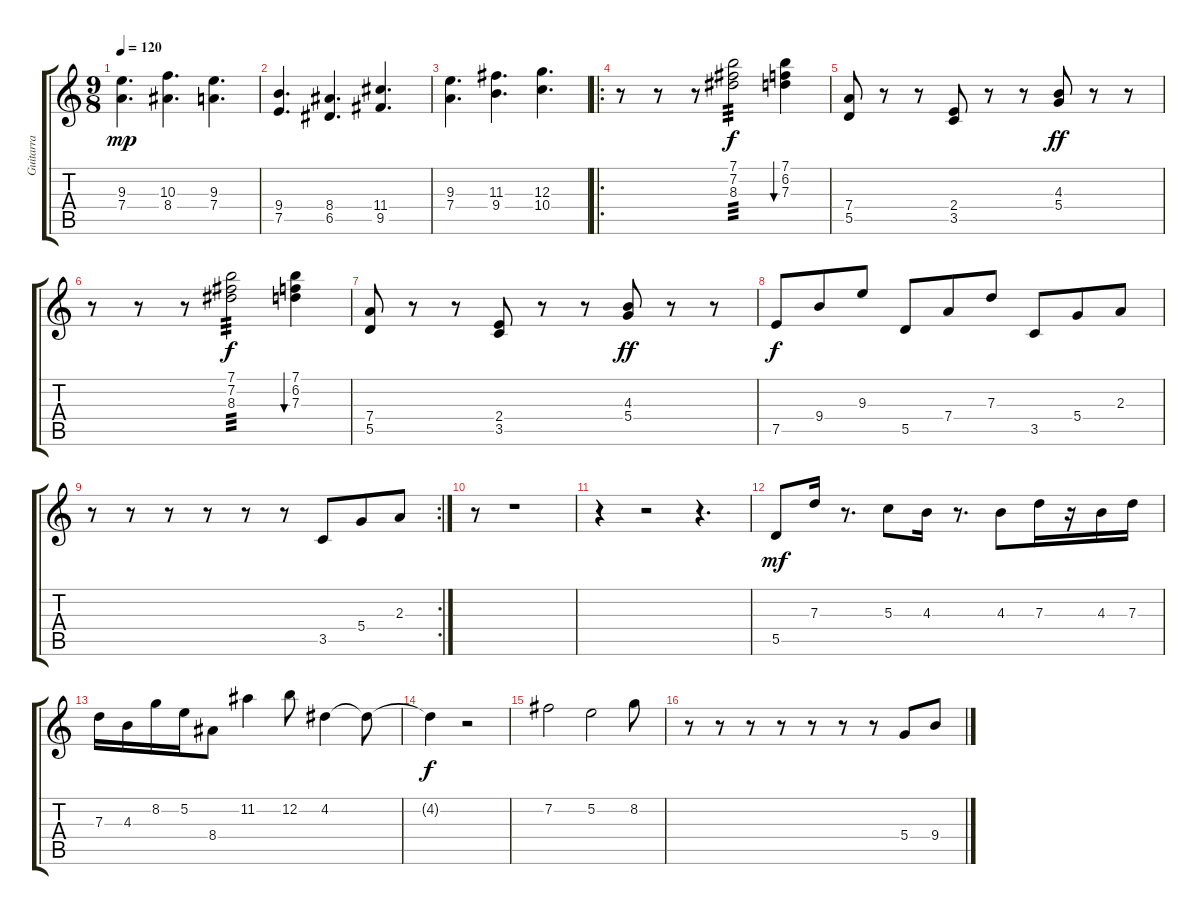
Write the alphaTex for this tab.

\track ("Guitarra" "Guitarra") {instrument overdrivenguitar}
\staff {score tabs}
\tuning (E4 B3 G3 D3 A2 E2) {hide}
\ts (9 8)
\tempo 120
\clef g2
\ks c
(9.3 7.4).4{d dy mp} (10.3 8.4).4{d} (9.3 7.4).4{d} |
(9.4 7.5).4{d} (8.4 6.5).4{d} (11.4 9.5).4{d} |
(9.3 7.4).4{d} (11.3 9.4).4{d} (12.3 10.4).4{d} |
\ro
r.8 r.8 r.8 (7.1 7.2 8.3).2{tp 3 dy f} (7.1 6.2 7.3).4{bu 60} |
(7.4 5.5).8 r.8 r.8 (2.4 3.5).8 r.8 r.8 (4.3 5.4).8{dy ff} r.8 r.8 |
r.8 r.8 r.8 (7.1 7.2 8.3).2{tp 3 dy f} (7.1 6.2 7.3).4{bu 60} |
(7.4 5.5).8 r.8 r.8 (2.4 3.5).8 r.8 r.8 (4.3 5.4).8{dy ff} r.8 r.8 |
7.5.8{dy f} 9.4.8 9.3.8 5.5.8 7.4.8 7.3.8 3.5.8 5.4.8 2.3.8 |
\rc 2
r.8 r.8 r.8 r.8 r.8 r.8 3.5.8 5.4.8 2.3.8 |
r.8 r.1 |
r.4 r.2 r.4{d} |
5.5.8{dy mf} 7.3.16 r.8{d} 5.3.8 4.3.16 r.8{d} 4.3.8 7.3.16 r.16 4.3.16 7.3.16 |
7.3.16 4.3.16 8.2.16 5.2.16 8.4.8 11.2.4 12.2.8 4.2.4 4.2{t}.8 |
4.2{t}.4{dy f} r.2 |
7.2.2 5.2.2 8.2.8 |
r.8 r.8 r.8 r.8 r.8 r.8 r.8 5.4.8 9.4.8
